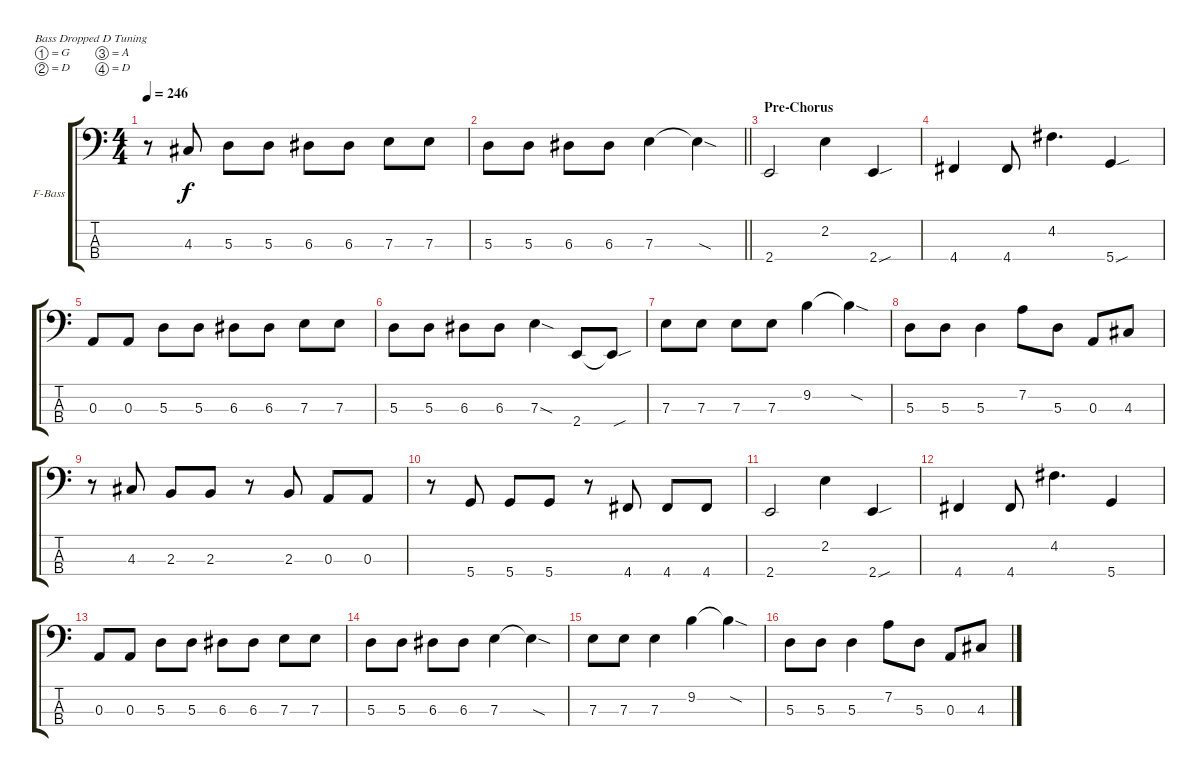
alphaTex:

\bracketExtendMode groupsimilarinstruments
\firstSystemTrackNameOrientation horizontal
\otherSystemsTrackNameOrientation horizontal
\track ("Bass - Sean" "F-Bass") {instrument fretlessbass}
\staff {score tabs}
\tuning (G2 D2 A1 D1)
\ts (4 4)
\tempo 246
\clef f4
\ks c
r.8{dy f} 4.3.8 5.3.8 5.3.8 6.3.8 6.3.8 7.3.8 7.3.8 |
\barLineRight lightlight
5.3.8 5.3.8 6.3.8 6.3.8 7.3.4 7.3{sod t}.4 |
\section ("" "Pre-Chorus")
2.4.2 2.2.4 2.4{sou}.4 |
4.4.4 4.4.8 4.2.4{d} 5.4{sou}.4 |
0.3.8 0.3.8 5.3.8 5.3.8 6.3.8 6.3.8 7.3.8 7.3.8 |
5.3.8 5.3.8 6.3.8 6.3.8 7.3{sod}.4 2.4.8 2.4{sou t}.8 |
7.3.8 7.3.8 7.3.8 7.3.8 9.2.4 9.2{sod t}.4 |
5.3.8 5.3.8 5.3.4 7.2.8 5.3.8 0.3.8 4.3.8 |
r.8 4.3.8 2.3.8 2.3.8 r.8 2.3.8 0.3.8 0.3.8 |
r.8 5.4.8 5.4.8 5.4.8 r.8 4.4.8 4.4.8 4.4.8 |
2.4.2 2.2.4 2.4{sou}.4 |
4.4.4 4.4.8 4.2.4{d} 5.4.4 |
0.3.8 0.3.8 5.3.8 5.3.8 6.3.8 6.3.8 7.3.8 7.3.8 |
5.3.8 5.3.8 6.3.8 6.3.8 7.3.4 7.3{sod t}.4 |
7.3.8 7.3.8 7.3.4 9.2.4 9.2{sod t}.4 |
5.3.8 5.3.8 5.3.4 7.2.8 5.3.8 0.3.8 4.3.8
